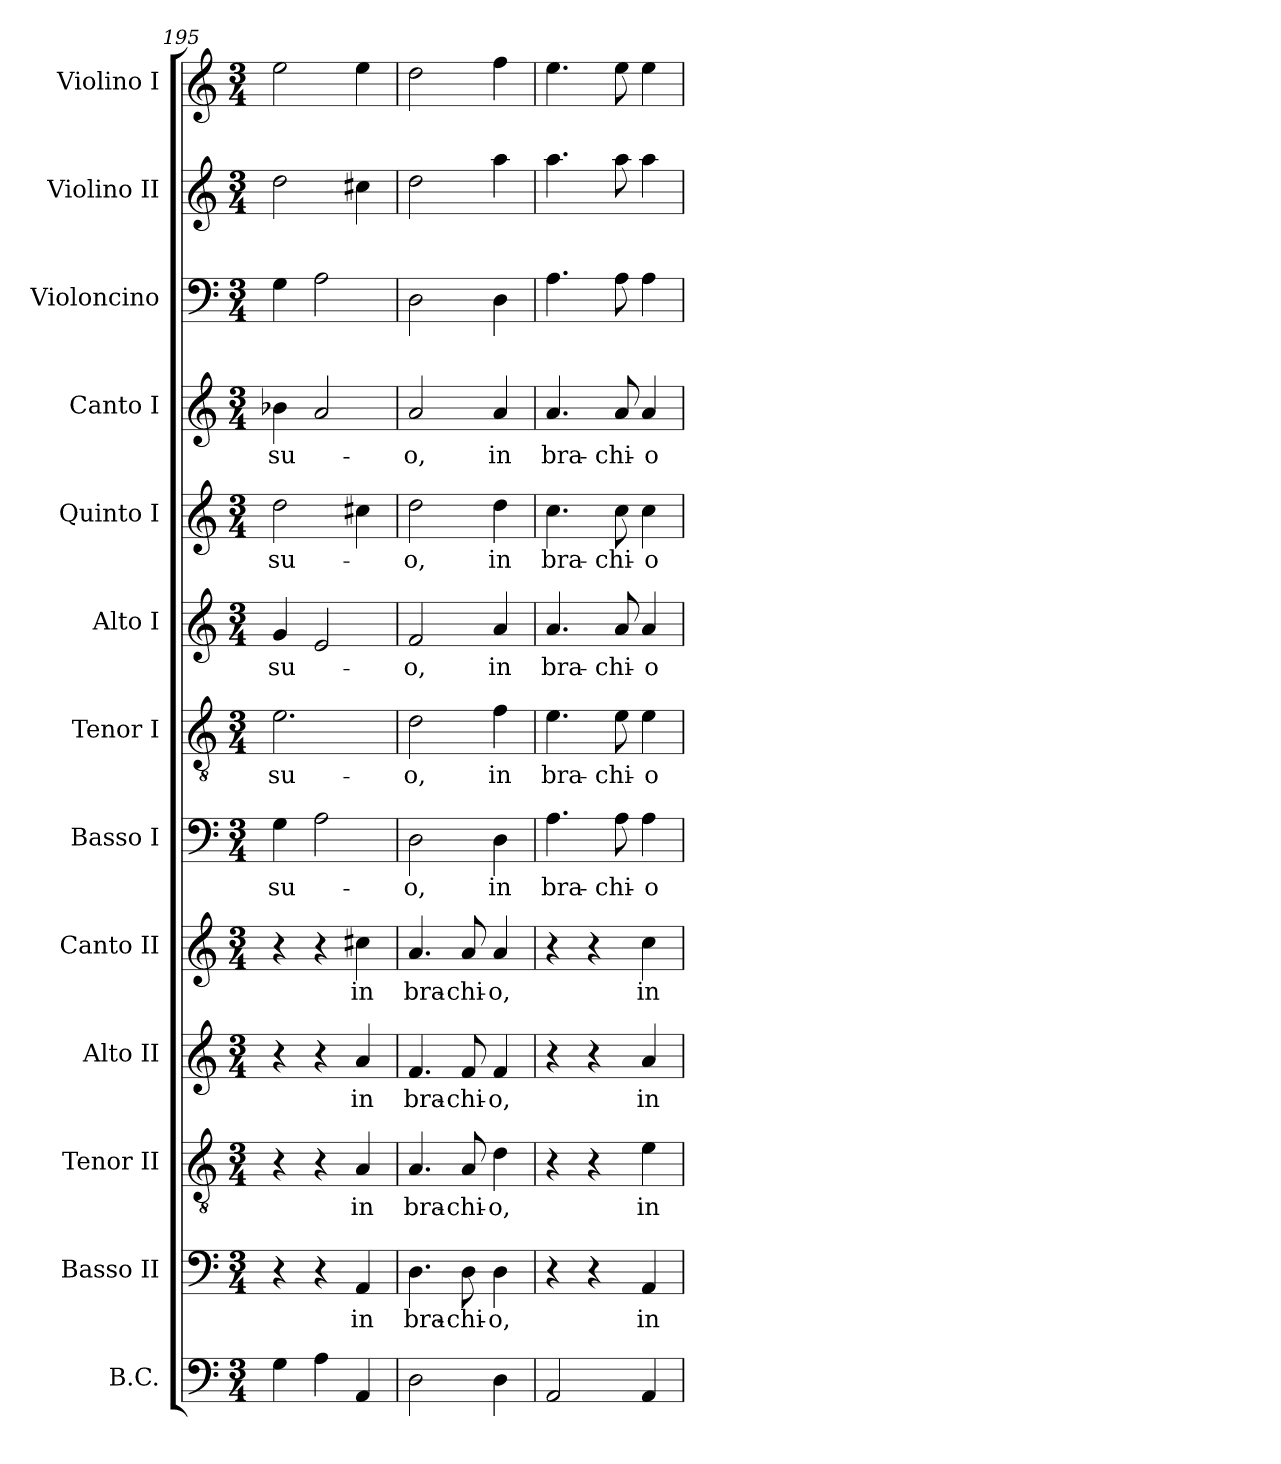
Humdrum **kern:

**kern	**kern	**text	**kern	**text	**kern	**text	**kern	**text	**kern	**text	**kern	**text	**kern	**text	**kern	**text	**kern	**text	**kern	**kern	**kern
*part13	*part12	*part12	*part11	*part11	*part10	*part10	*part9	*part9	*part8	*part8	*part7	*part7	*part6	*part6	*part5	*part5	*part4	*part4	*part3	*part2	*part1
*staff13	*staff12	*staff12	*staff11	*staff11	*staff10	*staff10	*staff9	*staff9	*staff8	*staff8	*staff7	*staff7	*staff6	*staff6	*staff5	*staff5	*staff4	*staff4	*staff3	*staff2	*staff1
*I"B.C.	*I"Basso II	*	*I"Tenor II	*	*I"Alto II	*	*I"Canto II	*	*I"Basso I	*	*I"Tenor I	*	*I"Alto I	*	*I"Quinto I	*	*I"Canto I	*	*I"Violoncino	*I"Violino II	*I"Violino I
*I'BC	*I'B 2	*	*I'T 2	*	*I'A 2	*	*I'C 2	*	*I'B 1	*	*I'T 1	*	*I'A 1	*	*I'Q 1	*	*I'C 1	*	*	*I'Vln. II	*I'Vln. I
*clefF4	*clefF4	*	*clefGv2	*	*clefG2	*	*clefG2	*	*clefF4	*	*clefGv2	*	*clefG2	*	*clefG2	*	*clefG2	*	*clefF4	*clefG2	*clefG2
*k[]	*k[]	*	*k[]	*	*k[]	*	*k[]	*	*k[]	*	*k[]	*	*k[]	*	*k[]	*	*k[]	*	*k[]	*k[]	*k[]
*C:	*C:	*	*C:	*	*C:	*	*C:	*	*C:	*	*C:	*	*C:	*	*C:	*	*C:	*	*C:	*C:	*C:
*M3/4	*M3/4	*	*M3/4	*	*M3/4	*	*M3/4	*	*M3/4	*	*M3/4	*	*M3/4	*	*M3/4	*	*M3/4	*	*M3/4	*M3/4	*M3/4
=195	=195	=195	=195	=195	=195	=195	=195	=195	=195	=195	=195	=195	=195	=195	=195	=195	=195	=195	=195	=195	=195
!	!	!	!	!	!	!	!	!	!	!LO:LY:b	!	!	!	!	!	!	!	!	!	!	!
!	!	!	!	!	!	!	!	!	!	!	!	!LO:LY:b	!	!	!	!	!	!	!	!	!
!	!	!	!	!	!	!	!	!	!	!	!	!	!	!LO:LY:b	!	!	!	!	!	!	!
!	!	!	!	!	!	!	!	!	!	!	!	!	!	!	!	!LO:LY:b	!	!	!	!	!
!	!	!	!	!	!	!	!	!	!	!	!	!	!	!	!	!	!	!LO:LY:b	!	!	!
4G\	4r	.	4r	.	4r	.	4r	.	4G\	su-	2.e\	su-	4g/	su-	2dd\	su-	4b-X\	su-	4G\	2dd\	2ee\
4A\	4r	.	4r	.	4r	.	4r	.	2A\	.	.	.	2e/	.	.	.	2a/	.	2A\	.	.
!	!	!LO:LY:b	!	!	!	!	!	!	!	!	!	!	!	!	!	!	!	!	!	!	!
!	!	!	!	!LO:LY:b	!	!	!	!	!	!	!	!	!	!	!	!	!	!	!	!	!
!	!	!	!	!	!	!LO:LY:b	!	!	!	!	!	!	!	!	!	!	!	!	!	!	!
!	!	!	!	!	!	!	!	!LO:LY:b	!	!	!	!	!	!	!	!	!	!	!	!	!
4AA/	4AA/	in	4A/	in	4a/	in	4cc#X\	in	.	.	.	.	.	.	4cc#X\	.	.	.	.	4cc#X\	4ee\
=196	=196	=196	=196	=196	=196	=196	=196	=196	=196	=196	=196	=196	=196	=196	=196	=196	=196	=196	=196	=196	=196
!	!	!LO:LY:b	!	!	!	!	!	!	!	!	!	!	!	!	!	!	!	!	!	!	!
!	!	!	!	!LO:LY:b	!	!	!	!	!	!	!	!	!	!	!	!	!	!	!	!	!
!	!	!	!	!	!	!LO:LY:b	!	!	!	!	!	!	!	!	!	!	!	!	!	!	!
!	!	!	!	!	!	!	!	!LO:LY:b	!	!	!	!	!	!	!	!	!	!	!	!	!
!	!	!	!	!	!	!	!	!	!	!LO:LY:b	!	!	!	!	!	!	!	!	!	!	!
!	!	!	!	!	!	!	!	!	!	!	!	!LO:LY:b	!	!	!	!	!	!	!	!	!
!	!	!	!	!	!	!	!	!	!	!	!	!	!	!LO:LY:b	!	!	!	!	!	!	!
!	!	!	!	!	!	!	!	!	!	!	!	!	!	!	!	!LO:LY:b	!	!	!	!	!
!	!	!	!	!	!	!	!	!	!	!	!	!	!	!	!	!	!	!LO:LY:b	!	!	!
2D\	4.D\	bra-	4.A/	bra-	4.f/	bra-	4.a/	bra-	2D\	-o,	2d\	-o,	2f/	-o,	2dd\	-o,	2a/	-o,	2D\	2dd\	2dd\
!	!	!LO:LY:b	!	!	!	!	!	!	!	!	!	!	!	!	!	!	!	!	!	!	!
!	!	!	!	!LO:LY:b	!	!	!	!	!	!	!	!	!	!	!	!	!	!	!	!	!
!	!	!	!	!	!	!LO:LY:b	!	!	!	!	!	!	!	!	!	!	!	!	!	!	!
!	!	!	!	!	!	!	!	!LO:LY:b	!	!	!	!	!	!	!	!	!	!	!	!	!
.	8D\	-chi-	8A/	-chi-	8f/	-chi-	8a/	-chi-	.	.	.	.	.	.	.	.	.	.	.	.	.
!	!	!LO:LY:b	!	!	!	!	!	!	!	!	!	!	!	!	!	!	!	!	!	!	!
!	!	!	!	!LO:LY:b	!	!	!	!	!	!	!	!	!	!	!	!	!	!	!	!	!
!	!	!	!	!	!	!LO:LY:b	!	!	!	!	!	!	!	!	!	!	!	!	!	!	!
!	!	!	!	!	!	!	!	!LO:LY:b	!	!	!	!	!	!	!	!	!	!	!	!	!
!	!	!	!	!	!	!	!	!	!	!LO:LY:b	!	!	!	!	!	!	!	!	!	!	!
!	!	!	!	!	!	!	!	!	!	!	!	!LO:LY:b	!	!	!	!	!	!	!	!	!
!	!	!	!	!	!	!	!	!	!	!	!	!	!	!LO:LY:b	!	!	!	!	!	!	!
!	!	!	!	!	!	!	!	!	!	!	!	!	!	!	!	!LO:LY:b	!	!	!	!	!
!	!	!	!	!	!	!	!	!	!	!	!	!	!	!	!	!	!	!LO:LY:b	!	!	!
4D\	4D\	-o,	4d\	-o,	4f/	-o,	4a/	-o,	4D\	in	4f\	in	4a/	in	4dd\	in	4a/	in	4D\	4aa\	4ff\
!!LO:PB:g=z
=197	=197	=197	=197	=197	=197	=197	=197	=197	=197	=197	=197	=197	=197	=197	=197	=197	=197	=197	=197	=197	=197
!	!	!	!	!	!	!	!	!	!	!LO:LY:b	!	!	!	!	!	!	!	!	!	!	!
!	!	!	!	!	!	!	!	!	!	!	!	!LO:LY:b	!	!	!	!	!	!	!	!	!
!	!	!	!	!	!	!	!	!	!	!	!	!	!	!LO:LY:b	!	!	!	!	!	!	!
!	!	!	!	!	!	!	!	!	!	!	!	!	!	!	!	!LO:LY:b	!	!	!	!	!
!	!	!	!	!	!	!	!	!	!	!	!	!	!	!	!	!	!	!LO:LY:b	!	!	!
2AA/	4r	.	4r	.	4r	.	4r	.	4.A\	bra-	4.e\	bra-	4.a/	bra-	4.cc\	bra-	4.a/	bra-	4.A\	4.aa\	4.ee\
.	4r	.	4r	.	4r	.	4r	.	.	.	.	.	.	.	.	.	.	.	.	.	.
!	!	!	!	!	!	!	!	!	!	!LO:LY:b	!	!	!	!	!	!	!	!	!	!	!
!	!	!	!	!	!	!	!	!	!	!	!	!LO:LY:b	!	!	!	!	!	!	!	!	!
!	!	!	!	!	!	!	!	!	!	!	!	!	!	!LO:LY:b	!	!	!	!	!	!	!
!	!	!	!	!	!	!	!	!	!	!	!	!	!	!	!	!LO:LY:b	!	!	!	!	!
!	!	!	!	!	!	!	!	!	!	!	!	!	!	!	!	!	!	!LO:LY:b	!	!	!
.	.	.	.	.	.	.	.	.	8A\	-chi-	8e\	-chi-	8a/	-chi-	8cc\	-chi-	8a/	-chi-	8A\	8aa\	8ee\
!	!	!LO:LY:b	!	!	!	!	!	!	!	!	!	!	!	!	!	!	!	!	!	!	!
!	!	!	!	!LO:LY:b	!	!	!	!	!	!	!	!	!	!	!	!	!	!	!	!	!
!	!	!	!	!	!	!LO:LY:b	!	!	!	!	!	!	!	!	!	!	!	!	!	!	!
!	!	!	!	!	!	!	!	!LO:LY:b	!	!	!	!	!	!	!	!	!	!	!	!	!
!	!	!	!	!	!	!	!	!	!	!LO:LY:b	!	!	!	!	!	!	!	!	!	!	!
!	!	!	!	!	!	!	!	!	!	!	!	!LO:LY:b	!	!	!	!	!	!	!	!	!
!	!	!	!	!	!	!	!	!	!	!	!	!	!	!LO:LY:b	!	!	!	!	!	!	!
!	!	!	!	!	!	!	!	!	!	!	!	!	!	!	!	!LO:LY:b	!	!	!	!	!
!	!	!	!	!	!	!	!	!	!	!	!	!	!	!	!	!	!	!LO:LY:b	!	!	!
4AA/	4AA/	in	4e\	in	4a/	in	4cc\	in	4A\	-o	4e\	-o	4a/	-o	4cc\	-o	4a/	-o	4A\	4aa\	4ee\
=	=	=	=	=	=	=	=	=	=	=	=	=	=	=	=	=	=	=	=	=	=
*-	*-	*-	*-	*-	*-	*-	*-	*-	*-	*-	*-	*-	*-	*-	*-	*-	*-	*-	*-	*-	*-
